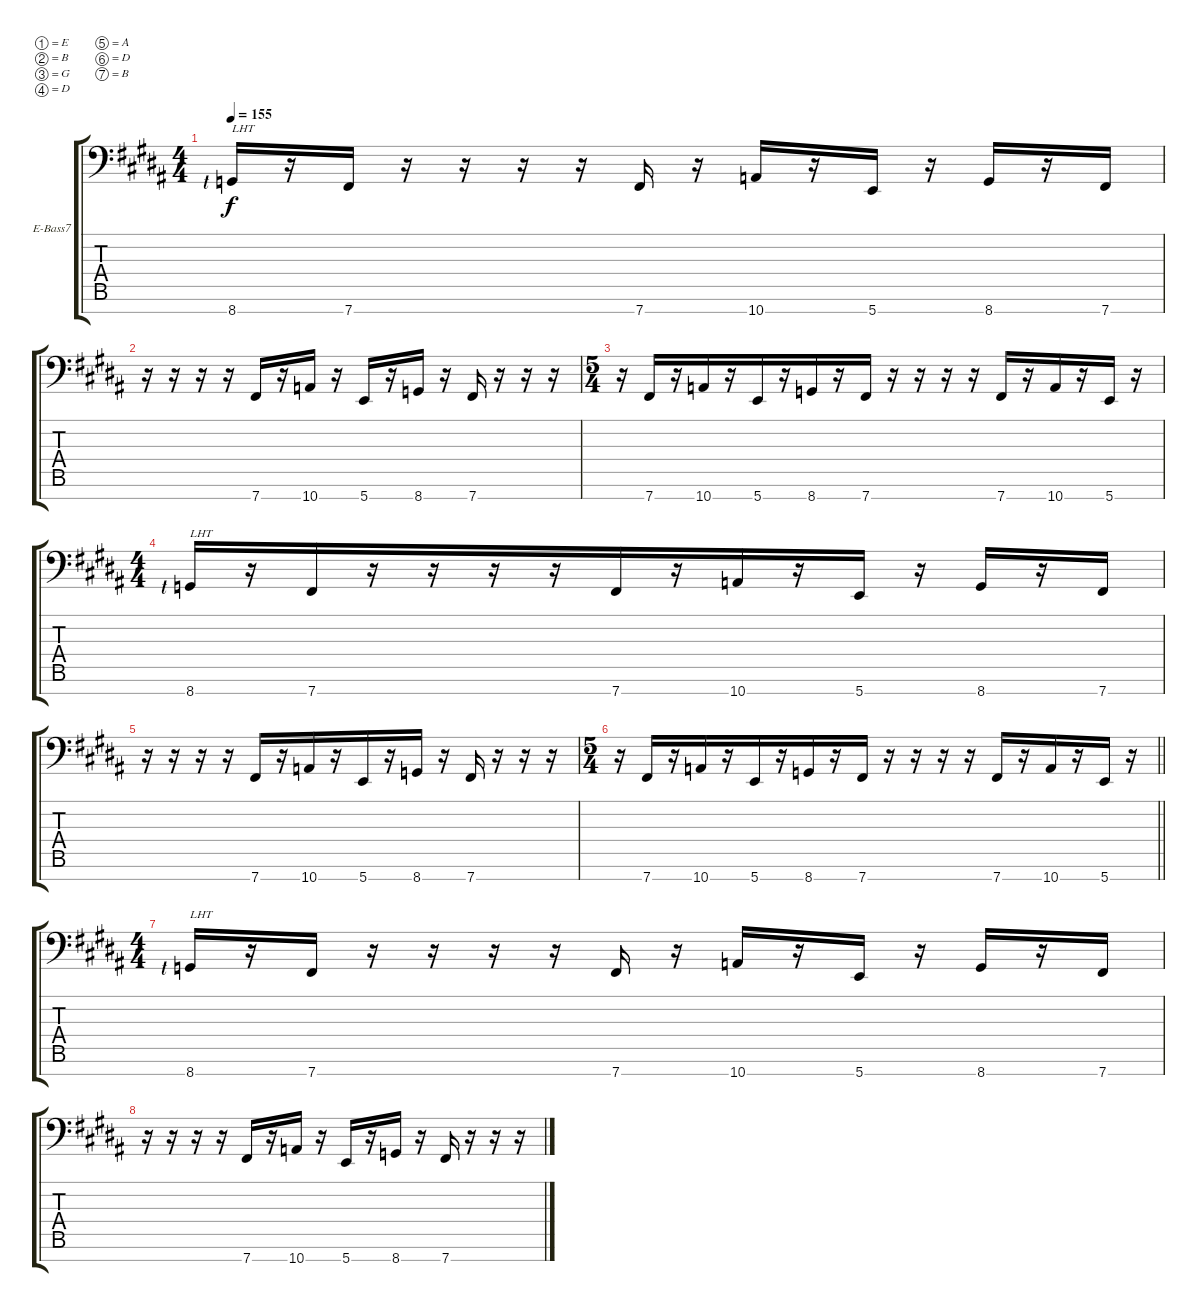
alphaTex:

\bracketExtendMode groupsimilarinstruments
\firstSystemTrackNameOrientation horizontal
\otherSystemsTrackNameOrientation horizontal
\track ("Chebon Littlefield" "E-Bass7") {instrument electricbassfinger}
\staff {score tabs}
\tuning (E3 B2 G2 D2 A1 D1 B0)
\ts (4 4)
\beaming (8 2 2 2 2)
\tempo 155
\clef f4
\ks b
8.7{lf 1}.16{txt "LHT" dy f} r.16 7.7.16 r.16 r.16 r.16 r.16 7.7.16 r.16 10.7.16 r.16 5.7.16 r.16 8.7.16 r.16 7.7.16 |
r.16 r.16 r.16 r.16 7.7.16 r.16 10.7.16 r.16 5.7.16 r.16 8.7.16 r.16 7.7.16 r.16 r.16 r.16 |
\ts (5 4)
\beaming (8 6 4)
r.16 7.7.16 r.16 10.7.16 r.16 5.7.16 r.16 8.7.16 r.16 7.7.16 r.16 r.16 r.16 r.16 7.7.16 r.16 10.7.16 r.16 5.7.16 r.16 |
\ts (4 4)
\beaming (8 6 4)
8.7{lf 1}.16{txt "LHT"} r.16 7.7.16 r.16 r.16 r.16 r.16 7.7.16 r.16 10.7.16 r.16 5.7.16 r.16 8.7.16 r.16 7.7.16 |
r.16 r.16 r.16 r.16 7.7.16 r.16 10.7.16 r.16 5.7.16 r.16 8.7.16 r.16 7.7.16 r.16 r.16 r.16 |
\ts (5 4)
\beaming (8 6 4)
\barLineRight lightlight
r.16 7.7.16 r.16 10.7.16 r.16 5.7.16 r.16 8.7.16 r.16 7.7.16 r.16 r.16 r.16 r.16 7.7.16 r.16 10.7.16 r.16 5.7.16 r.16 |
\ts (4 4)
\beaming (8 2 2 2 2)
8.7{lf 1}.16{txt "LHT"} r.16 7.7.16 r.16 r.16 r.16 r.16 7.7.16 r.16 10.7.16 r.16 5.7.16 r.16 8.7.16 r.16 7.7.16 |
r.16 r.16 r.16 r.16 7.7.16 r.16 10.7.16 r.16 5.7.16 r.16 8.7.16 r.16 7.7.16 r.16 r.16 r.16
